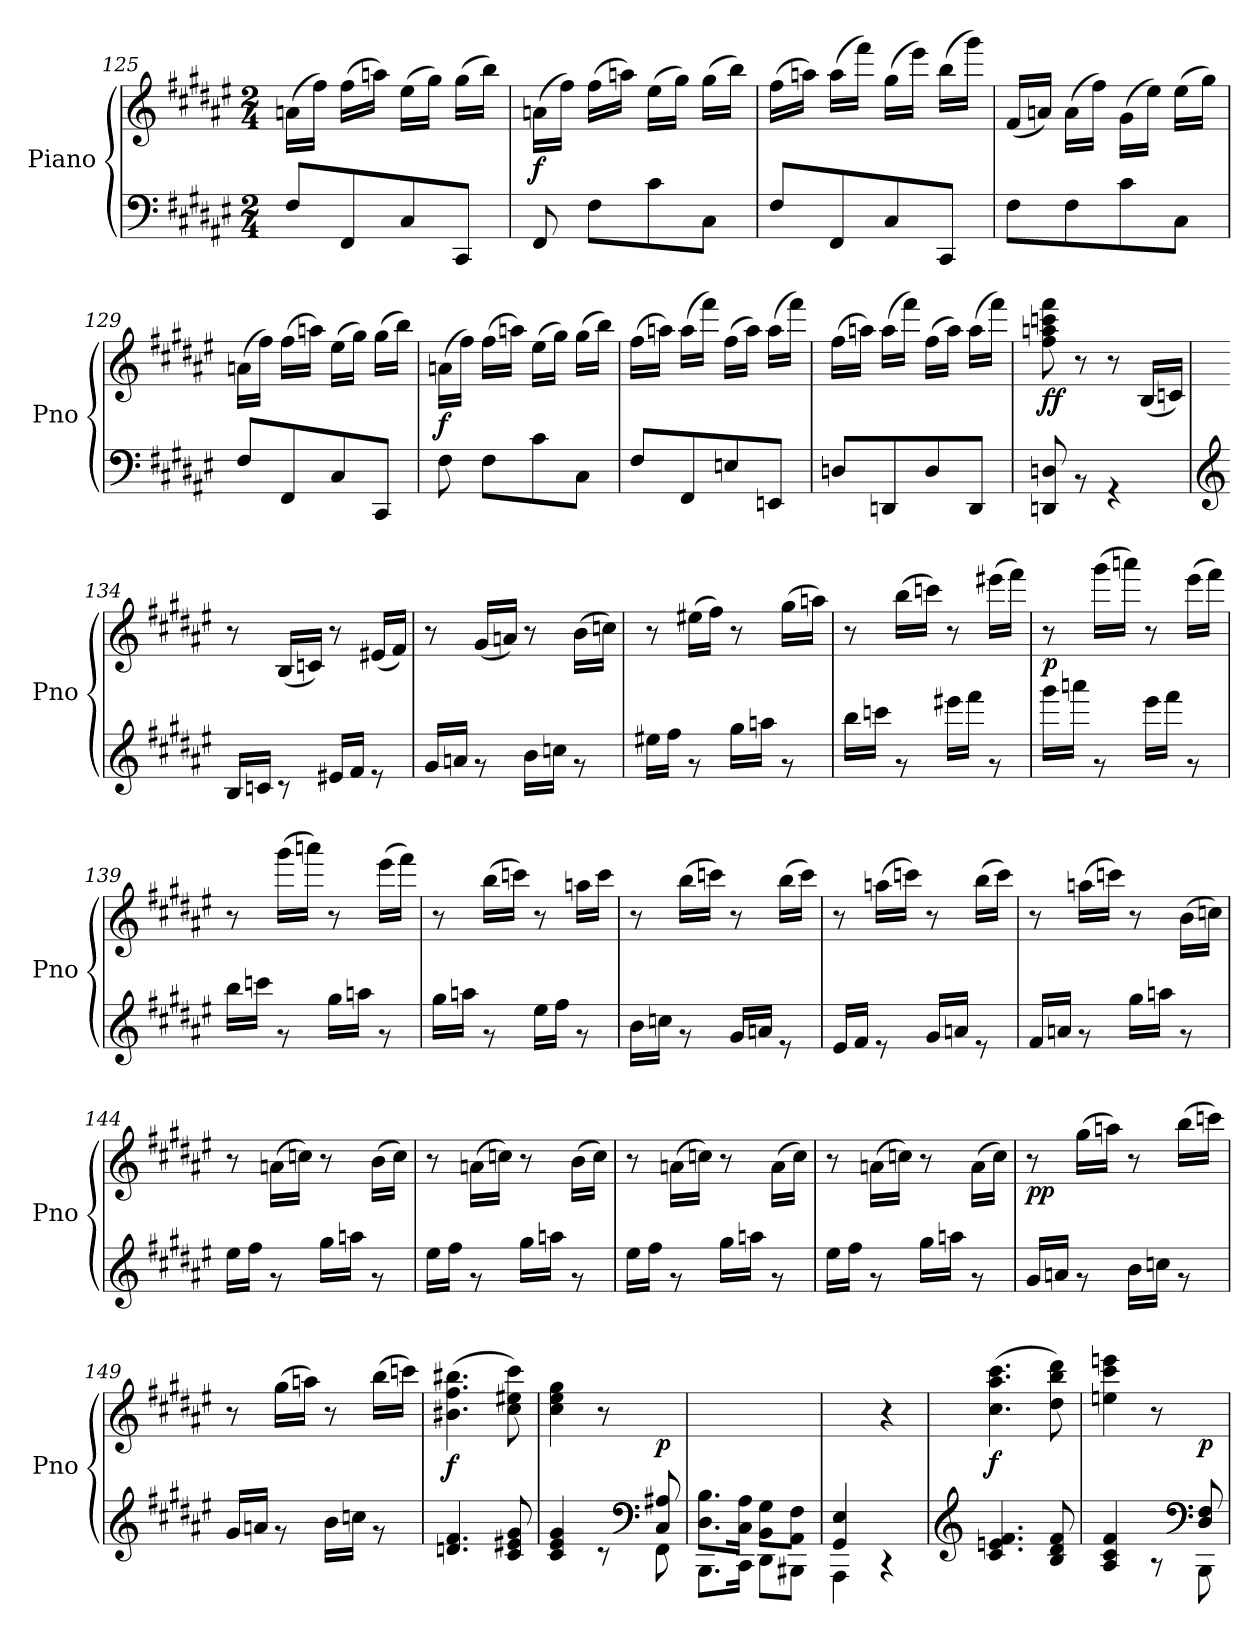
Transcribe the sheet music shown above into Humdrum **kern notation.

**kern	**kern	**dynam
*part1	*part1	*part1
*staff2	*staff1	*staff1/2
*I"Piano	*	*
*I'Pno	*	*
*clefF4	*clefG2	*
*k[f#c#g#d#a#e#]	*k[f#c#g#d#a#e#]	*
*M2/4	*M2/4	*
=125	=125	=125
*^	*	*
2ryy	8F#/L	(16an\LL	.
.	.	16ff#\JJ)	.
.	8FF#/	(16ff#\LL	.
.	.	16aan\JJ)	.
.	8C#/	(16ee#\LL	.
.	.	16gg#\JJ)	.
.	8CC#/J	(16gg#\LL	.
.	.	16bb\JJ)	.
!!LO:LB:g=z
=126	=126	=126	=126
!	!	!	!LO:DY:b
2ryy	8FF#/	(16an\LL	f
.	.	16ff#\JJ)	.
.	8F#\L	(16ff#\LL	.
.	.	16aan\JJ)	.
.	8c#\	(16ee#\LL	.
.	.	16gg#\JJ)	.
.	8C#\J	(16gg#\LL	.
.	.	16bb\JJ)	.
=127	=127	=127	=127
2ryy	8F#/L	(16ff#\LL	.
.	.	16aan\JJ)	.
.	8FF#/	(16aa\LL	.
.	.	16fff#\JJ)	.
.	8C#/	(16gg#\LL	.
.	.	16eee#\JJ)	.
.	8CC#/J	(16bb\LL	.
.	.	16ggg#\JJ)	.
=128	=128	=128	=128
!	!	!	!LO:DY:b
!	!	!	!LO:DY:n=1:b
2ryy	8F#\L	(16f#/LL	p other-dynamics
.	.	16an/JJ)	.
.	8F#\	(16a\LL	.
.	.	16ff#\JJ)	.
.	8c#\	(16g#\LL	.
.	.	16ee#\JJ)	.
.	8C#\J	(16ee#\LL	.
.	.	16gg#\JJ)	.
=129	=129	=129	=129
2ryy	8F#/L	(16an\LL	.
.	.	16ff#\JJ)	.
.	8FF#/	(16ff#\LL	.
.	.	16aan\JJ)	.
.	8C#/	(16ee#\LL	.
.	.	16gg#\JJ)	.
.	8CC#/J	(16gg#\LL	.
.	.	16bb\JJ)	.
=130	=130	=130	=130
!	!	!	!LO:DY:b
2ryy	8F#\	(16an\LL	f
.	.	16ff#\JJ)	.
.	8F#\L	(16ff#\LL	.
.	.	16aan\JJ)	.
.	8c#\	(16ee#\LL	.
.	.	16gg#\JJ)	.
.	8C#\J	(16gg#\LL	.
.	.	16bb\JJ)	.
!!LO:LB:g=z
=131	=131	=131	=131
2ryy	8F#/L	(16ff#\LL	.
.	.	16aan\JJ)	.
.	8FF#/	(16aa\LL	.
.	.	16fff#\JJ)	.
.	8En/	(16ff#\LL	.
.	.	16aa\JJ)	.
.	8EEn/J	(16aa\LL	.
.	.	16fff#\JJ)	.
=132	=132	=132	=132
2ryy	8Dn/L	(16ff#\LL	.
.	.	16aan\JJ)	.
.	8DDn/	(16aa\LL	.
.	.	16fff#\JJ)	.
.	8D/	(16ff#\LL	.
.	.	16aa\JJ)	.
.	8DD/J	(16aa\LL	.
.	.	16fff#\JJ)	.
=133	=133	=133	=133
!	!	!	!LO:DY:b
2ryy	8DDn/ 8Dn/	8ff#\ 8aan\ 8cccn\ 8fff#\	ff
.	8r	8r	.
.	4r	8r	.
.	.	(16B/LL	.
.	.	16cn/JJ)	.
=134	=134	=134	=134
*clefG2	*	*	*
2ryy	16B/LL	8r	.
.	16cn/JJ	.	.
.	8r	(16B/LL	.
.	.	16cn/JJ)	.
.	16e#X/LL	8r	.
.	16f#/JJ	.	.
.	8r	(16e#X/LL	.
.	.	16f#/JJ)	.
!!LO:PB:g=z
=135	=135	=135	=135
2ryy	16g#/LL	8r	.
.	16an/JJ	.	.
.	8r	(16g#/LL	.
.	.	16an/JJ)	.
.	16b\LL	8r	.
.	16ccn\JJ	.	.
.	8r	(16b\LL	.
.	.	16ccn\JJ)	.
!!LO:LB:g=z
=136	=136	=136	=136
!	!	!	!LO:DY:b
2ryy	16ee#X\LL	8r	other-dynamics
.	16ff#\JJ	.	.
.	8r	(16ee#X\LL	.
.	.	16ff#\JJ)	.
.	16gg#\LL	8r	.
.	16aan\JJ	.	.
.	8r	(16gg#\LL	.
.	.	16aan\JJ)	.
=137	=137	=137	=137
2ryy	16bb\LL	8r	.
.	16cccn\JJ	.	.
.	8r	(16bb\LL	.
.	.	16cccn\JJ)	.
.	16eee#X\LL	8r	.
.	16fff#\JJ	.	.
.	8r	(16eee#X\LL	.
.	.	16fff#\JJ)	.
=138	=138	=138	=138
!	!	!	!LO:DY:b
2ryy	16ggg#\LL	8r	p
.	16aaan\JJ	.	.
.	8r	(16ggg#\LL	.
.	.	16aaan\JJ)	.
.	16eee#\LL	8r	.
.	16fff#\JJ	.	.
.	8r	(16eee#\LL	.
.	.	16fff#\JJ)	.
=139	=139	=139	=139
2ryy	16bb\LL	8r	.
.	16cccn\JJ	.	.
.	8r	(16ggg#\LL	.
.	.	16aaan\JJ)	.
.	16gg#\LL	8r	.
.	16aan\JJ	.	.
.	8r	(16eee#\LL	.
.	.	16fff#\JJ)	.
!!LO:LB:g=z
=140	=140	=140	=140
2ryy	16gg#\LL	8r	.
.	16aan\JJ	.	.
.	8r	(16bb\LL	.
.	.	16cccn\JJ)	.
.	16ee#\LL	8r	.
.	16ff#\JJ	.	.
.	8r	16aan\LL	.
.	.	16ccc\JJ	.
!!LO:LB:g=z
=141	=141	=141	=141
2ryy	16b\LL	8r	.
.	16ccn\JJ	.	.
.	8r	(16bb\LL	.
.	.	16cccn\JJ)	.
.	16g#/LL	8r	.
.	16an/JJ	.	.
.	8r	(16bb\LL	.
.	.	16ccc\JJ)	.
=142	=142	=142	=142
2ryy	16e#/LL	8r	.
.	16f#/JJ	.	.
.	8r	(16aan\LL	.
.	.	16cccn\JJ)	.
.	16g#/LL	8r	.
.	16an/JJ	.	.
.	8r	(16bb\LL	.
.	.	16ccc\JJ)	.
=143	=143	=143	=143
2ryy	16f#/LL	8r	.
.	16an/JJ	.	.
.	8r	(16aan\LL	.
.	.	16cccn\JJ)	.
.	16gg#\LL	8r	.
.	16aan\JJ	.	.
.	8r	(16b\LL	.
.	.	16ccn\JJ)	.
=144	=144	=144	=144
2ryy	16ee#\LL	8r	.
.	16ff#\JJ	.	.
.	8r	(16an\LL	.
.	.	16ccn\JJ)	.
.	16gg#\LL	8r	.
.	16aan\JJ	.	.
.	8r	(16b\LL	.
.	.	16cc\JJ)	.
!!LO:LB:g=z
=145	=145	=145	=145
2ryy	16ee#\LL	8r	.
.	16ff#\JJ	.	.
.	8r	(16an\LL	.
.	.	16ccn\JJ)	.
.	16gg#\LL	8r	.
.	16aan\JJ	.	.
.	8r	(16b\LL	.
.	.	16cc\JJ)	.
!!LO:LB:g=z
=146	=146	=146	=146
!	!	!	!LO:DY:a=2
!	!	!	!LO:DY:n=1:a=2
2ryy	16ee#\LL	8r	other-dynamics p
.	16ff#\JJ	.	.
.	8r	(16an\LL	.
.	.	16ccn\JJ)	.
.	16gg#\LL	8r	.
.	16aan\JJ	.	.
.	8r	(16a\LL	.
.	.	16cc\JJ)	.
=147	=147	=147	=147
2ryy	16ee#\LL	8r	.
.	16ff#\JJ	.	.
.	8r	(16an\LL	.
.	.	16ccn\JJ)	.
.	16gg#\LL	8r	.
.	16aan\JJ	.	.
.	8r	(16a\LL	.
.	.	16cc\JJ)	.
=148	=148	=148	=148
!	!	!	!LO:DY:b
2ryy	16g#/LL	8r	pp
.	16an/JJ	.	.
.	8r	(16gg#\LL	.
.	.	16aan\JJ)	.
.	16b\LL	8r	.
.	16ccn\JJ	.	.
.	8r	(16bb\LL	.
.	.	16cccn\JJ)	.
=149	=149	=149	=149
2ryy	16g#/LL	8r	.
.	16an/JJ	.	.
.	8r	(16gg#\LL	.
.	.	16aan\JJ)	.
.	16b\LL	8r	.
.	16ccn\JJ	.	.
.	8r	(16bb\LL	.
.	.	16cccn\JJ)	.
=150	=150	=150	=150
!	!	!	!LO:DY:b
2ryy	4.dn/ 4.f#/	(4.b#X\ 4.ff#\ 4.bb#X\	f
.	8c#/ 8e#X/ 8g#/	8cc#\ 8ee#X\ 8ccc#\)	.
!!LO:PB:g=z
=151	=151	=151	=151
*	*^	*	*
4.ryy	2ryy	4c#/ 4e#/ 4g#/	4cc#\ 4ee#\ 4gg#\	.
.	.	8r	8r	.
*clefF4	*	*	*	*
!	!	!	!	!LO:DY:b
8C#/ 8A#X/	.	8FF#\	8ryy	p
=152	=152	=152	=152	=152
8.D#\ 8.B\L	2ryy	8.BBB\L	2ryy	.
16C#\ 16A#\Jk	.	16CC#\Jk	.	.
8BB\ 8G#\L	.	8DD#\L	.	.
8AA#\ 8F#\J	.	8BBB#X\J	.	.
=153	=153	=153	=153	=153
4GG#/ 4E#/	2ryy	4AAA#\	4ryy	.
4ryy	.	4r	4r	.
*v	*v	*v	*	*
=154	=154	=154
*clefG2	*	*
*^	*	*
*	*^	*	*
!	!	!	!	!LO:DY:b
*	*v	*v	*	*
2ryy	4.c#/ 4.en/ 4.f#/	(4.cc#\ 4.aa#\ 4.ccc#\	f
.	8B/ 8d#/ 8f#/	8dd#\ 8bb\ 8ddd#\)	.
=155	=155	=155	=155
*	*^	*	*
4.ryy	2ryy	4A#/ 4c#/ 4f#/	4een\ 4ccc#\ 4eeen\	.
.	.	8r	8r	.
*clefF4	*	*	*	*
!	!	!	!	!LO:DY:b
8D#/ 8F#/	.	8BBB\	8ryy	p
*v	*v	*v	*	*
=	=	=
*-	*-	*-
